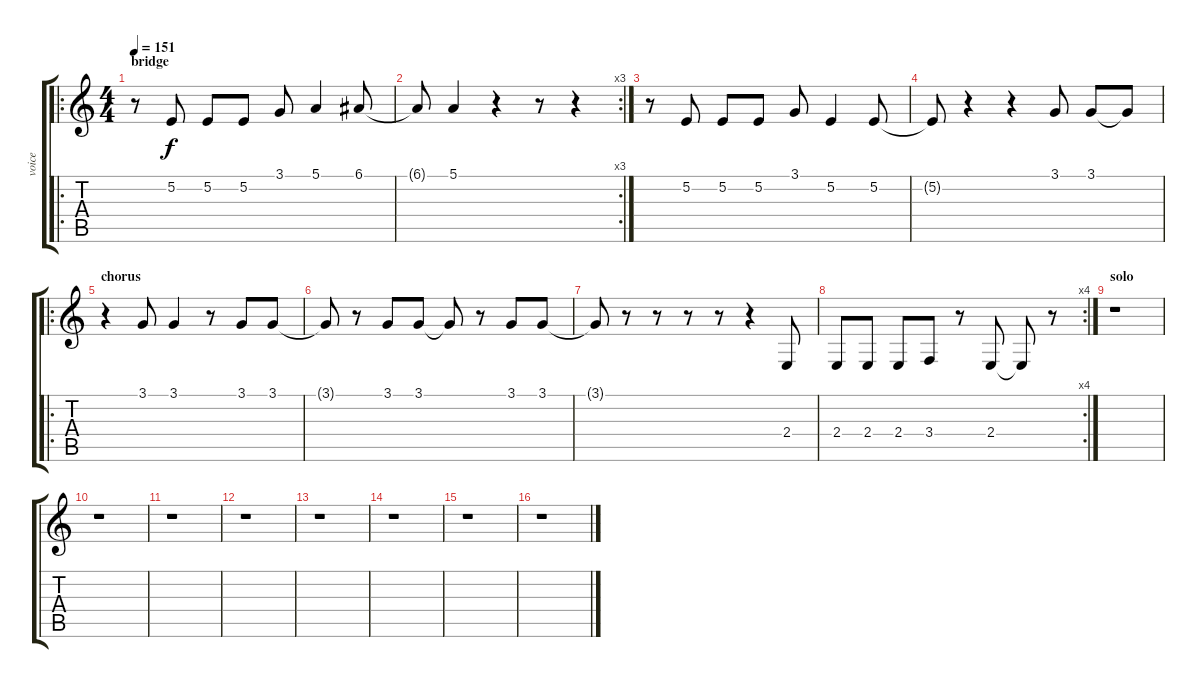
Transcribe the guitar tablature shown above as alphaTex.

\track ("voice" "voice") {instrument altosax}
\staff {score tabs}
\tuning (E4 B3 G3 D3 A2 E2) {hide}
\ro
\ts (4 4)
\section ("" "bridge")
\tempo 151
\clef g2
\ks c
r.8{dy f} 5.2.8 5.2.8 5.2.8 3.1.8 5.1.4 6.1.8 |
\rc 3
6.1{t}.8 5.1.4 r.4 r.8 r.4 |
r.8 5.2.8 5.2.8 5.2.8 3.1.8 5.2.4 5.2.8 |
5.2{t}.8 r.4 r.4 3.1.8 3.1.8 3.1{t}.8 |
\ro
\section ("" "chorus")
r.4 3.1.8 3.1.4 r.8 3.1.8 3.1.8 |
3.1{t}.8 r.8 3.1.8 3.1.8 3.1{t}.8 r.8 3.1.8 3.1.8 |
3.1{t}.8 r.8 r.8 r.8 r.8 r.4 2.4.8 |
\rc 4
2.4.8 2.4.8 2.4.8 3.4.8 r.8 2.4.8 2.4{t}.8 r.8 |
\section ("" "solo")
r.1 |
r.1 |
r.1 |
r.1 |
r.1 |
r.1 |
r.1 |
r.1
